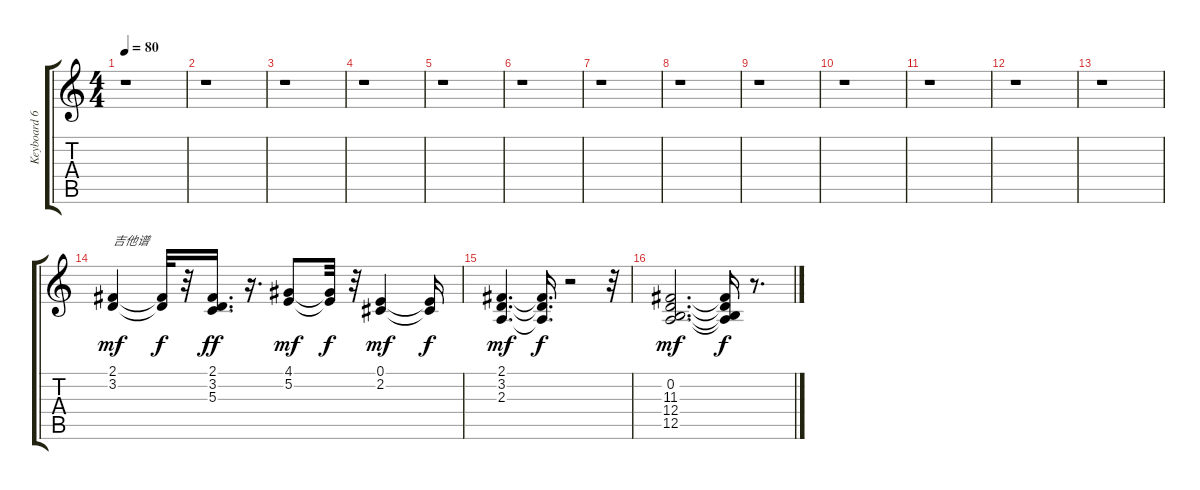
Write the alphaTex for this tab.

\track ("Keyboard 6" "Keyboard 6") {instrument electricpiano2}
\staff {score tabs}
\tuning (E4 B3 G3 D3 A2 E2) {hide}
\ts (4 4)
\tempo 80
\clef g2
\ks c
r.1{dy mf instrument electricpiano2} |
r.1 |
r.1 |
r.1 |
r.1 |
r.1 |
r.1 |
r.1 |
r.1 |
r.1 |
r.1 |
r.1 |
r.1 |
(2.1 3.2).4{txt "吉他谱"} (2.1{t} 3.2{t}).32{dy f} r.32 (2.1 3.2 5.3).16{d dy ff} r.16{d} (4.1 5.2).8{dy mf} (4.1{t} 5.2{t}).32{dy f} r.32 (0.1 2.2).4{dy mf} (0.1{t} 2.2{t}).16{dy f} |
(2.1 3.2 2.3).4{d dy mf} (2.1{t} 3.2{t} 2.3{t}).16{d dy f} r.2 r.32 |
(0.2 11.3 12.4 12.5).2{d dy mf} (0.2{t} 11.3{t} 12.4{t} 12.5{t}).16{dy f} r.8{d}
